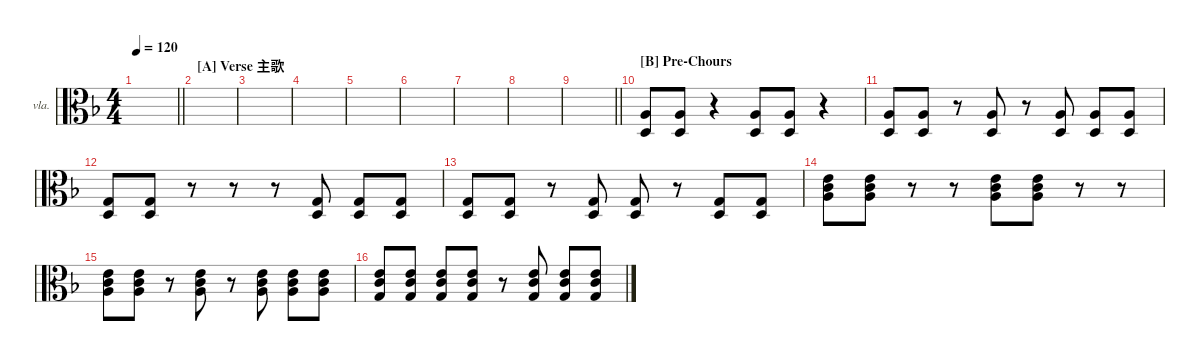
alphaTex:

\defaultSystemsLayout 4
\hideDynamics
\bracketExtendMode nobrackets
\firstSystemTrackNameOrientation horizontal
\track ("Viola" "vla.") {instrument viola}
\staff {score}
\tuning (A4 D4 G3 C3)
\ts (4 4)
\tempo 120
\clef c3
\barLineRight lightlight
\ks dminor
|
\section ("A" "Verse 主歌")
|
|
|
|
|
|
|
\barLineRight lightlight
|
\section ("B" "Pre-Chours")
(2.4{acc forcenatural} 2.3{acc forcenatural}).8 (2.4{acc forcenatural} 2.3{acc forcenatural}).8 r.4 (2.4{acc forcenatural} 2.3{acc forcenatural}).8 (2.4{acc forcenatural} 2.3{acc forcenatural}).8 r.4 |
(2.4{acc forcenatural} 2.3{acc forcenatural}).8 (2.4{acc forcenatural} 2.3{acc forcenatural}).8 r.8 (2.4{acc forcenatural} 2.3{acc forcenatural}).8 r.8 (2.4{acc forcenatural} 2.3{acc forcenatural}).8 (2.4{acc forcenatural} 2.3{acc forcenatural}).8 (2.4{acc forcenatural} 2.3{acc forcenatural}).8 |
(2.4{acc forcenatural} 0.3{acc forcenatural}).8 (2.4{acc forcenatural} 0.3{acc forcenatural}).8 r.8 r.8 r.8 (2.4{acc forcenatural} 0.3{acc forcenatural}).8 (2.4{acc forcenatural} 0.3{acc forcenatural}).8 (2.4{acc forcenatural} 0.3{acc forcenatural}).8 |
(2.4{acc forcenatural} 0.3{acc forcenatural}).8 (2.4{acc forcenatural} 0.3{acc forcenatural}).8 r.8 (2.4{acc forcenatural} 0.3{acc forcenatural}).8 (2.4{acc forcenatural} 0.3{acc forcenatural}).8 r.8 (2.4{acc forcenatural} 0.3{acc forcenatural}).8 (2.4{acc forcenatural} 0.3{acc forcenatural}).8 |
(2.3{acc forcenatural} 12.4{acc forcenatural} 2.2{acc forcenatural}).8 (2.3{acc forcenatural} 12.4{acc forcenatural} 2.2{acc forcenatural}).8 r.8 r.8 (2.3{acc forcenatural} 12.4{acc forcenatural} 2.2{acc forcenatural}).8 (2.3{acc forcenatural} 12.4{acc forcenatural} 2.2{acc forcenatural}).8 r.8 r.8 |
(2.3{acc forcenatural} 12.4{acc forcenatural} 2.2{acc forcenatural}).8 (2.3{acc forcenatural} 12.4{acc forcenatural} 2.2{acc forcenatural}).8 r.8 (2.3{acc forcenatural} 12.4{acc forcenatural} 2.2{acc forcenatural}).8 r.8 (2.3{acc forcenatural} 12.4{acc forcenatural} 2.2{acc forcenatural}).8 (2.3{acc forcenatural} 12.4{acc forcenatural} 2.2{acc forcenatural}).8 (2.3{acc forcenatural} 12.4{acc forcenatural} 2.2{acc forcenatural}).8 |
(5.3{acc forcenatural} 2.2{acc forcenatural} 7.4{acc forcenatural}).8 (5.3{acc forcenatural} 2.2{acc forcenatural} 7.4{acc forcenatural}).8 (5.3{acc forcenatural} 2.2{acc forcenatural} 7.4{acc forcenatural}).8 (5.3{acc forcenatural} 2.2{acc forcenatural} 7.4{acc forcenatural}).8 r.8 (5.3{acc forcenatural} 2.2{acc forcenatural} 7.4{acc forcenatural}).8 (5.3{acc forcenatural} 2.2{acc forcenatural} 7.4{acc forcenatural}).8 (5.3{acc forcenatural} 2.2{acc forcenatural} 7.4{acc forcenatural}).8
